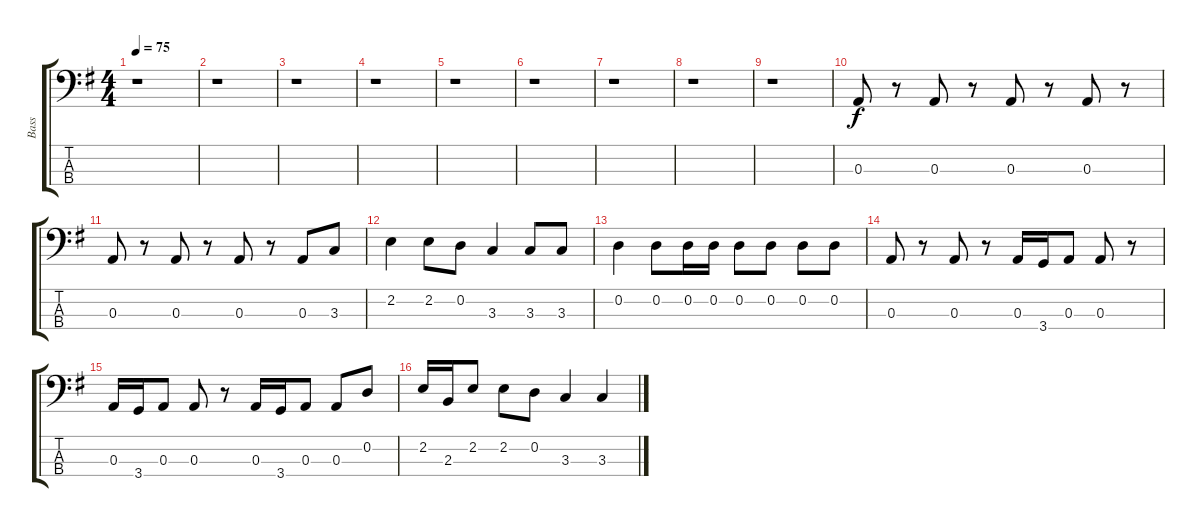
\track ("Bass" "Bass") {instrument electricbasspick}
\staff {score tabs}
\tuning (G2 D2 A1 E1) {hide}
\ts (4 4)
\tempo 75
\clef f4
\ks eminor
r.1{dy f} |
r.1 |
r.1 |
r.1 |
r.1 |
r.1 |
r.1 |
r.1 |
r.1 |
0.3.8 r.8 0.3.8 r.8 0.3.8 r.8 0.3.8 r.8 |
0.3.8 r.8 0.3.8 r.8 0.3.8 r.8 0.3.8 3.3.8 |
2.2.4 2.2.8 0.2.8 3.3.4 3.3.8 3.3.8 |
0.2.4 0.2.8 0.2.16 0.2.16 0.2.8 0.2.8 0.2.8 0.2.8 |
0.3.8 r.8 0.3.8 r.8 0.3.16 3.4.16 0.3.8 0.3.8 r.8 |
0.3.16 3.4.16 0.3.8 0.3.8 r.8 0.3.16 3.4.16 0.3.8 0.3.8 0.2.8 |
2.2.16 2.3.16 2.2.8 2.2.8 0.2.8 3.3.4 3.3.4
